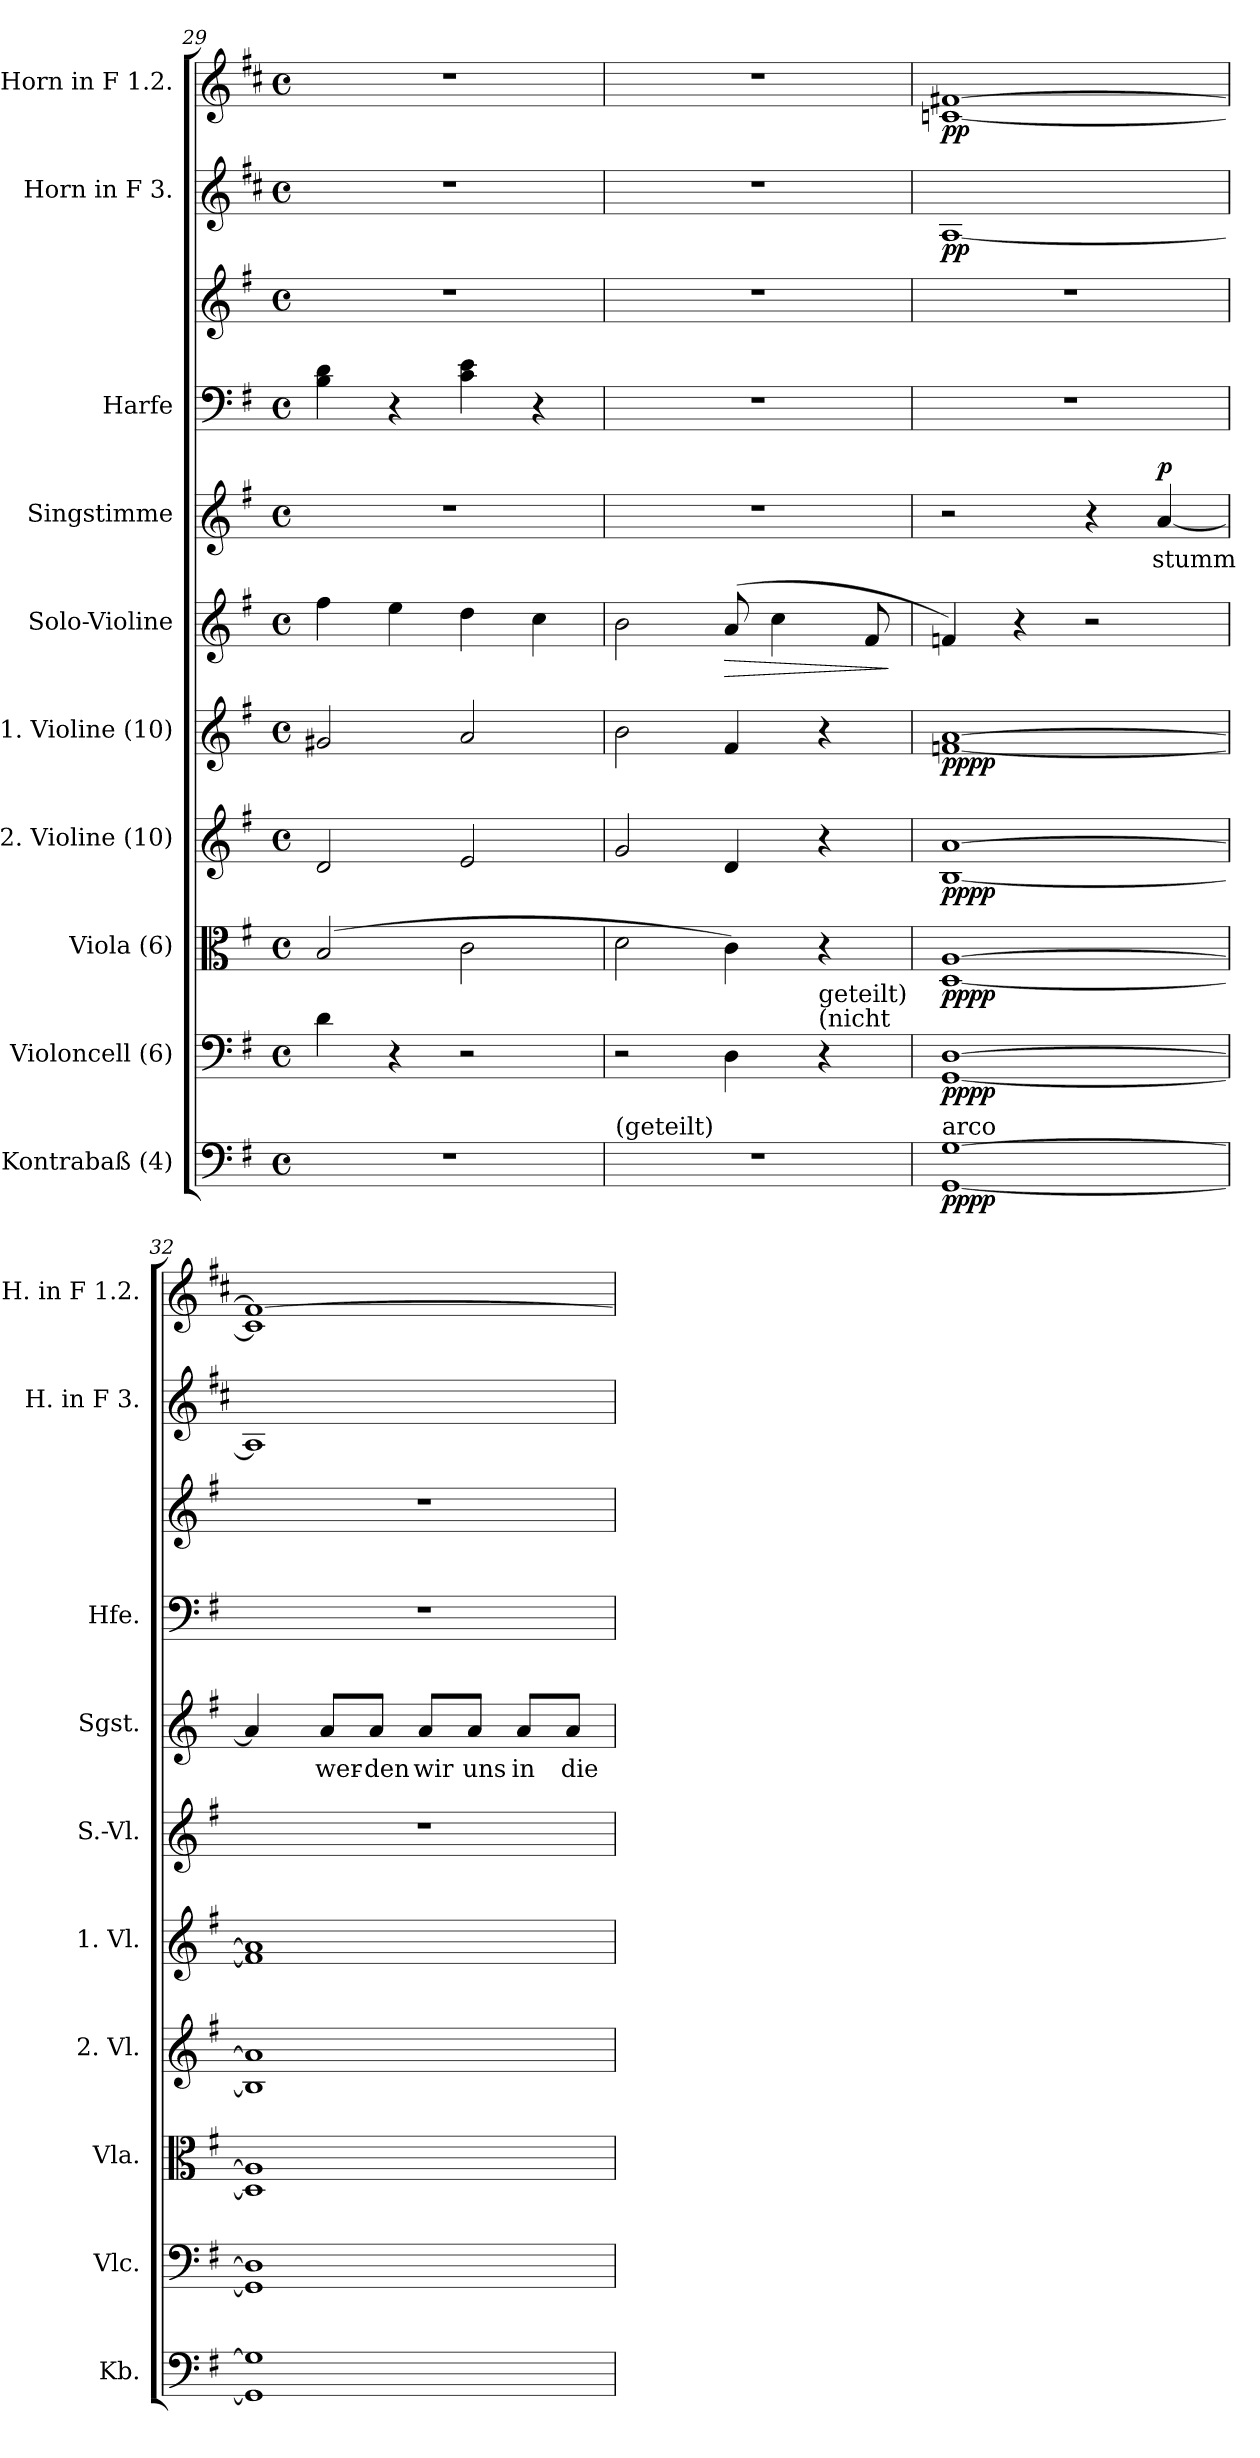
**kern	**dynam	**kern	**dynam	**kern	**dynam	**kern	**dynam	**kern	**dynam	**kern	**dynam	**kern	**text	**dynam	**kern	**kern	**kern	**dynam	**kern	**dynam
*part10	*part10	*part9	*part9	*part8	*part8	*part7	*part7	*part6	*part6	*part5	*part5	*part4	*part4	*part4	*part3	*part3	*part2	*part2	*part1	*part1
*staff11	*staff11	*staff10	*staff10	*staff9	*staff9	*staff8	*staff8	*staff7	*staff7	*staff6	*staff6	*staff5	*staff5	*staff5	*staff4	*staff3	*staff2	*staff2	*staff1	*staff1
*I"Kontrabaß (4)	*	*I"Violoncell (6)	*	*I"Viola (6)	*	*I"2. Violine (10)	*	*I"1. Violine (10)	*	*I"Solo-Violine	*	*I"Singstimme	*	*	*I"Harfe	*	*I"Horn in F 3.	*	*I"Horn in F 1.2.	*
*I'Kb.	*	*I'Vlc.	*	*I'Vla.	*	*I'2. Vl.	*	*I'1. Vl.	*	*I'S.-Vl.	*	*I'Sgst.	*	*	*I'Hfe.	*	*I'H. in F 3.	*	*I'H. in F 1.2.	*
*clefF4	*	*clefF4	*	*clefC3	*	*clefG2	*	*clefG2	*	*clefG2	*	*clefG2	*	*	*clefF4	*clefG2	*clefG2	*	*clefG2	*
*ITrd7c12	*	*	*	*	*	*	*	*	*	*	*	*	*	*	*	*	*ITrd4c7	*	*ITrd4c7	*
*k[f#]	*	*k[f#]	*	*k[f#]	*	*k[f#]	*	*k[f#]	*	*k[f#]	*	*k[f#]	*	*	*k[f#]	*k[f#]	*k[f#]	*	*k[f#]	*
*M4/4	*	*M4/4	*	*M4/4	*	*M4/4	*	*M4/4	*	*M4/4	*	*M4/4	*	*	*M4/4	*M4/4	*M4/4	*	*M4/4	*
*met(c)	*	*met(c)	*	*met(c)	*	*met(c)	*	*met(c)	*	*met(c)	*	*met(c)	*	*	*met(c)	*met(c)	*met(c)	*	*met(c)	*
*MM54	*	*MM54	*	*MM54	*	*MM54	*	*MM54	*	*MM54	*	*MM54	*	*	*MM54	*MM54	*MM54	*	*MM54	*
=29	=29	=29	=29	=29	=29	=29	=29	=29	=29	=29	=29	=29	=29	=29	=29	=29	=29	=29	=29	=29
*	*	*	*	*	*	*	*	*	*	*	*	*	*	*	*	*	*	*	*^	*
1r	.	4d\	.	(>2B/	.	2d/	.	2g#X/	.	4ff#\	.	1r	.	.	4B\ 4d\	1r	1r	.	1r	2ryy	.
.	.	4r	.	.	.	.	.	.	.	4ee\	.	.	.	.	4r	.	.	.	.	.	.
*	*	*	*	*	*	*	*	*	*	*	*	*	*	*	*	*	*	*	*MM52	*	*
.	.	2r	.	2c\	.	2e/	.	2a/	.	4dd\	.	.	.	.	4c\ 4e\	.	.	.	.	2ryy	.
.	.	.	.	.	.	.	.	.	.	4cc\	.	.	.	.	4r	.	.	.	.	.	.
!!LO:PB:g=z
=30	=30	=30	=30	=30	=30	=30	=30	=30	=30	=30	=30	=30	=30	=30	=30	=30	=30	=30	=30	=30	=30
!LO:TX:a:t=(geteilt)	!	!	!	!	!	!	!	!	!	!	!	!	!	!	!	!	!	!	!	!	!
*	*	*	*	*	*	*	*	*	*	*	*	*	*	*	*	*	*	*	*	*^	*
1r	.	2r	.	2d\	.	2g/	.	2b\	.	2b\	.	1r	.	.	1r	1r	1r	.	1r	2ryy	2..ryy	.
*	*	*	*	*	*	*	*	*	*	*	*	*	*	*	*	*	*	*	*MM50	*	*	*
!	!	!	!	!	!	!	!	!	!	!	!LO:HP:b	!	!	!	!	!	!	!	!	!	!	!
.	.	4D\	.	4c\)	.	4d/	.	4f#/	.	(>8a/	>	.	.	.	.	.	.	.	.	2ryy	.	.
.	.	.	.	.	.	.	.	.	.	4cc\	.	.	.	.	.	.	.	.	.	.	.	.
!	!	!LO:TX:a:t=(nicht	!	!	!	!	!	!	!	!	!	!	!	!	!	!	!	!	!	!	!	!
!	!	!LO:TX:a:t=geteilt)	!	!	!	!	!	!	!	!	!	!	!	!	!	!	!	!	!	!	!	!
.	.	4r	.	4r	.	4r	.	4r	.	.	.	.	.	.	.	.	.	.	.	.	.	.
*	*	*	*	*	*	*	*	*	*	*	*	*	*	*	*	*	*	*	*MM48	*	*	*
.	.	.	.	.	.	.	.	.	.	8f#/	.	.	.	.	.	.	.	.	.	.	8ryy	.
.	.	.	.	.	.	.	.	.	.	.	]	.	.	.	.	.	.	.	.	.	.	.
*	*	*	*	*	*	*	*	*	*	*	*	*	*	*	*	*	*	*	*v	*v	*v	*
=31	=31	=31	=31	=31	=31	=31	=31	=31	=31	=31	=31	=31	=31	=31	=31	=31	=31	=31	=31	=31
*	*	*	*	*	*	*	*	*	*	*	*	*	*	*	*	*	*	*	*MM56	*
*	*	*	*	*	*	*	*	*	*	*	*	*	*	*	*	*	*	*	*^	*
*	*	*	*	*	*	*	*	*	*	*	*	*	*	*	*	*	*	*	*	*^	*
!LO:TX:a:t=arco	!	!	!	!	!	!	!	!	!	!	!	!	!	!	!	!	!	!	!	!	!	!
!	!LO:DY:b	!	!	!	!	!	!	!	!	!	!	!	!	!	!	!	!	!	!	!	!	!
!	!LO:DY:n=1:b	!	!LO:DY:b	!	!	!	!	!	!	!	!	!	!	!	!	!	!	!	!	!	!	!
!	!	!	!LO:DY:n=1:b	!	!LO:DY:b	!	!	!	!	!	!	!	!	!	!	!	!	!	!	!	!	!
!	!	!	!	!	!LO:DY:n=1:b	!	!LO:DY:b	!	!	!	!	!	!	!	!	!	!	!	!	!	!	!
!	!	!	!	!	!	!	!LO:DY:n=1:b	!	!LO:DY:b	!	!	!	!	!	!	!	!	!	!	!	!	!
!	!	!	!	!	!	!	!	!	!LO:DY:n=1:b	!	!	!	!	!	!	!	!	!LO:DY:b	!	!	!	!LO:DY:b
*	*	*	*	*	*	*	*	*	*	*	*	*	*	*	*	*	*	*	*	*v	*v	*
[1GGG [1GG	pp pp	[1GG [1D	pp pp	[1D [1A	pp pp	[1B [1a	pp pp	[1fn [1a	pp pp	4fn/)	.	2r	.	.	1r	1r	[1D	pp	[1Bn	[1Fn	pp
.	.	.	.	.	.	.	.	.	.	4r	.	.	.	.	.	.	.	.	.	.	.
.	.	.	.	.	.	.	.	.	.	2r	.	4r	.	.	.	.	.	.	.	.	.
!	!	!	!	!	!	!	!	!	!	!	!	!	!LO:LY:b	!LO:DY:b	!	!	!	!	!	!	!
.	.	.	.	.	.	.	.	.	.	.	.	[4a/	stumm	p	.	.	.	.	.	.	.
=32	=32	=32	=32	=32	=32	=32	=32	=32	=32	=32	=32	=32	=32	=32	=32	=32	=32	=32	=32	=32	=32
*	*	*	*	*	*	*	*	*	*	*	*	*	*	*	*	*	*	*	*	*^	*
1GGG] 1GG]	.	1GG] 1D]	.	1D] 1A]	.	1B] 1a]	.	1f] 1a]	.	1r	.	4a/]	.	.	1r	1r	1D]	.	1B_	1F]	2..ryy	.
!	!	!	!	!	!	!	!	!	!	!	!	!	!LO:LY:b	!	!	!	!	!	!	!	!	!
.	.	.	.	.	.	.	.	.	.	.	.	8a/L	wer-	.	.	.	.	.	.	.	.	.
!	!	!	!	!	!	!	!	!	!	!	!	!	!LO:LY:b	!	!	!	!	!	!	!	!	!
.	.	.	.	.	.	.	.	.	.	.	.	8a/J	-den	.	.	.	.	.	.	.	.	.
!	!	!	!	!	!	!	!	!	!	!	!	!	!LO:LY:b	!	!	!	!	!	!	!	!	!
.	.	.	.	.	.	.	.	.	.	.	.	8a/L	wir	.	.	.	.	.	.	.	.	.
!	!	!	!	!	!	!	!	!	!	!	!	!	!LO:LY:b	!	!	!	!	!	!	!	!	!
.	.	.	.	.	.	.	.	.	.	.	.	8a/J	uns	.	.	.	.	.	.	.	.	.
!	!	!	!	!	!	!	!	!	!	!	!	!	!LO:LY:b	!	!	!	!	!	!	!	!	!
.	.	.	.	.	.	.	.	.	.	.	.	8a/L	in	.	.	.	.	.	.	.	.	.
*	*	*	*	*	*	*	*	*	*	*	*	*	*	*	*	*	*	*	*MM52	*	*	*
!	!	!	!	!	!	!	!	!	!	!	!	!	!LO:LY:b	!	!	!	!	!	!	!	!	!
.	.	.	.	.	.	.	.	.	.	.	.	8a/J	die	.	.	.	.	.	.	.	8ryy	.
*	*	*	*	*	*	*	*	*	*	*	*	*	*	*	*	*	*	*	*v	*v	*v	*
=	=	=	=	=	=	=	=	=	=	=	=	=	=	=	=	=	=	=	=	=
*-	*-	*-	*-	*-	*-	*-	*-	*-	*-	*-	*-	*-	*-	*-	*-	*-	*-	*-	*-	*-
